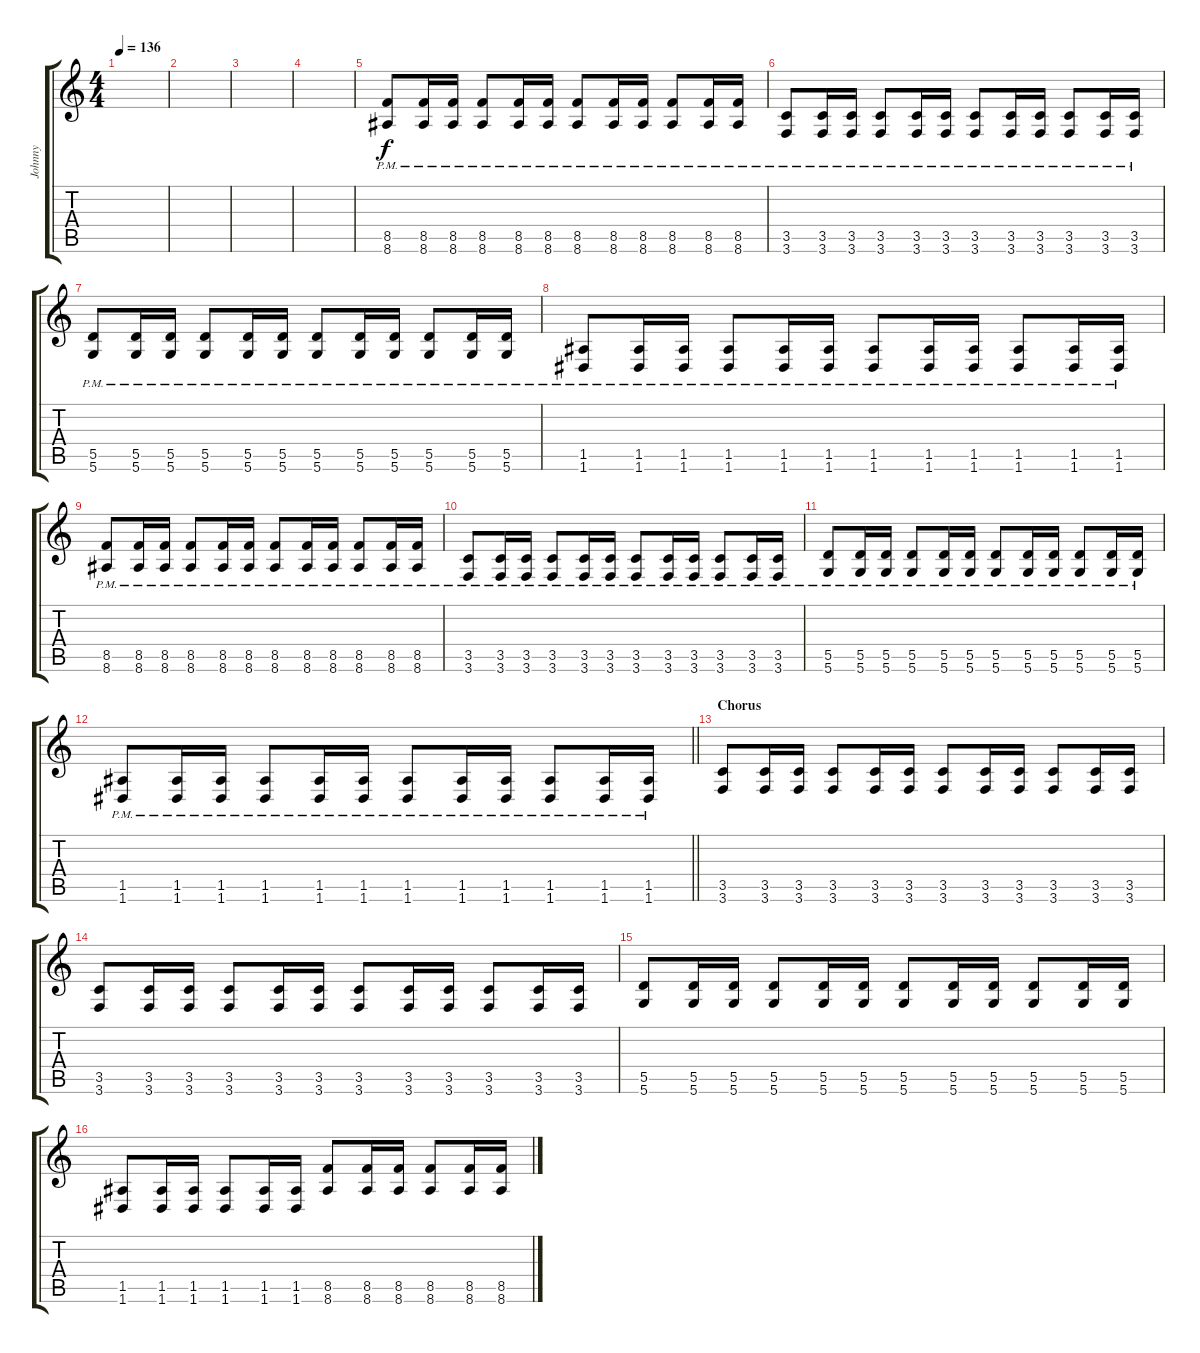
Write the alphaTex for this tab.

\track ("Johnny" "Johnny") {instrument distortionguitar}
\staff {score tabs}
\tuning (E4 B3 G3 D3 A2 D2) {hide}
\ts (4 4)
\tempo 136
\clef g2
\ks c
|
|
|
|
(8.5{pm} 8.6{pm}).8 (8.5{pm} 8.6{pm}).16 (8.5{pm} 8.6{pm}).16 (8.5{pm} 8.6{pm}).8 (8.5{pm} 8.6{pm}).16 (8.5{pm} 8.6{pm}).16 (8.5{pm} 8.6{pm}).8 (8.5{pm} 8.6{pm}).16 (8.5{pm} 8.6{pm}).16 (8.5{pm} 8.6{pm}).8 (8.5{pm} 8.6{pm}).16 (8.5{pm} 8.6{pm}).16 |
(3.5{pm} 3.6{pm}).8 (3.5{pm} 3.6{pm}).16 (3.5{pm} 3.6{pm}).16 (3.5{pm} 3.6{pm}).8 (3.5{pm} 3.6{pm}).16 (3.5{pm} 3.6{pm}).16 (3.5{pm} 3.6{pm}).8 (3.5{pm} 3.6{pm}).16 (3.5{pm} 3.6{pm}).16 (3.5{pm} 3.6{pm}).8 (3.5{pm} 3.6{pm}).16 (3.5{pm} 3.6{pm}).16 |
(5.5{pm} 5.6{pm}).8 (5.5{pm} 5.6{pm}).16 (5.5{pm} 5.6{pm}).16 (5.5{pm} 5.6{pm}).8 (5.5{pm} 5.6{pm}).16 (5.5{pm} 5.6{pm}).16 (5.5{pm} 5.6{pm}).8 (5.5{pm} 5.6{pm}).16 (5.5{pm} 5.6{pm}).16 (5.5{pm} 5.6{pm}).8 (5.5{pm} 5.6{pm}).16 (5.5{pm} 5.6{pm}).16 |
(1.5{pm} 1.6{pm}).8 (1.5{pm} 1.6{pm}).16 (1.5{pm} 1.6{pm}).16 (1.5{pm} 1.6{pm}).8 (1.5{pm} 1.6{pm}).16 (1.5{pm} 1.6{pm}).16 (1.5{pm} 1.6{pm}).8 (1.5{pm} 1.6{pm}).16 (1.5{pm} 1.6{pm}).16 (1.5{pm} 1.6{pm}).8 (1.5{pm} 1.6{pm}).16 (1.5{pm} 1.6{pm}).16 |
(8.5{pm} 8.6{pm}).8 (8.5{pm} 8.6{pm}).16 (8.5{pm} 8.6{pm}).16 (8.5{pm} 8.6{pm}).8 (8.5{pm} 8.6{pm}).16 (8.5{pm} 8.6{pm}).16 (8.5{pm} 8.6{pm}).8 (8.5{pm} 8.6{pm}).16 (8.5{pm} 8.6{pm}).16 (8.5{pm} 8.6{pm}).8 (8.5{pm} 8.6{pm}).16 (8.5{pm} 8.6{pm}).16 |
(3.5{pm} 3.6{pm}).8 (3.5{pm} 3.6{pm}).16 (3.5{pm} 3.6{pm}).16 (3.5{pm} 3.6{pm}).8 (3.5{pm} 3.6{pm}).16 (3.5{pm} 3.6{pm}).16 (3.5{pm} 3.6{pm}).8 (3.5{pm} 3.6{pm}).16 (3.5{pm} 3.6{pm}).16 (3.5{pm} 3.6{pm}).8 (3.5{pm} 3.6{pm}).16 (3.5{pm} 3.6{pm}).16 |
(5.5{pm} 5.6{pm}).8 (5.5{pm} 5.6{pm}).16 (5.5{pm} 5.6{pm}).16 (5.5{pm} 5.6{pm}).8 (5.5{pm} 5.6{pm}).16 (5.5{pm} 5.6{pm}).16 (5.5{pm} 5.6{pm}).8 (5.5{pm} 5.6{pm}).16 (5.5{pm} 5.6{pm}).16 (5.5{pm} 5.6{pm}).8 (5.5{pm} 5.6{pm}).16 (5.5{pm} 5.6{pm}).16 |
\barLineRight lightlight
(1.5{pm} 1.6{pm}).8 (1.5{pm} 1.6{pm}).16 (1.5{pm} 1.6{pm}).16 (1.5{pm} 1.6{pm}).8 (1.5{pm} 1.6{pm}).16 (1.5{pm} 1.6{pm}).16 (1.5{pm} 1.6{pm}).8 (1.5{pm} 1.6{pm}).16 (1.5{pm} 1.6{pm}).16 (1.5{pm} 1.6{pm}).8 (1.5{pm} 1.6{pm}).16 (1.5{pm} 1.6{pm}).16 |
\section ("" "Chorus")
(3.5 3.6).8 (3.5 3.6).16 (3.5 3.6).16 (3.5 3.6).8 (3.5 3.6).16 (3.5 3.6).16 (3.5 3.6).8 (3.5 3.6).16 (3.5 3.6).16 (3.5 3.6).8 (3.5 3.6).16 (3.5 3.6).16 |
(3.5 3.6).8 (3.5 3.6).16 (3.5 3.6).16 (3.5 3.6).8 (3.5 3.6).16 (3.5 3.6).16 (3.5 3.6).8 (3.5 3.6).16 (3.5 3.6).16 (3.5 3.6).8 (3.5 3.6).16 (3.5 3.6).16 |
(5.5 5.6).8 (5.5 5.6).16 (5.5 5.6).16 (5.5 5.6).8 (5.5 5.6).16 (5.5 5.6).16 (5.5 5.6).8 (5.5 5.6).16 (5.5 5.6).16 (5.5 5.6).8 (5.5 5.6).16 (5.5 5.6).16 |
(1.5 1.6).8 (1.5 1.6).16 (1.5 1.6).16 (1.5 1.6).8 (1.5 1.6).16 (1.5 1.6).16 (8.5 8.6).8 (8.5 8.6).16 (8.5 8.6).16 (8.5 8.6).8 (8.5 8.6).16 (8.5 8.6).16
